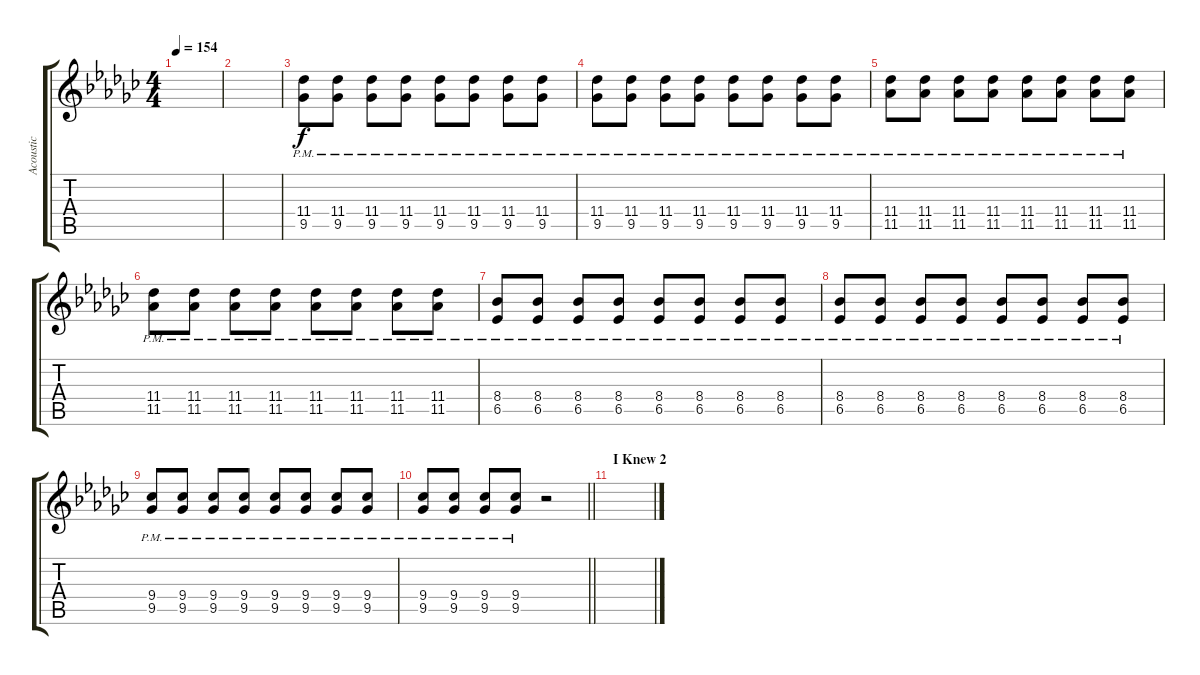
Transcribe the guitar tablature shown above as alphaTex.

\track ("Acoustic" "Acoustic") {instrument acousticguitarnylon}
\staff {score tabs}
\tuning (E4 B3 G3 D3 A2 E2) {hide}
\ts (4 4)
\tempo 154
\clef g2
\ks gb
|
|
(11.4{pm} 9.5{pm}).8 (11.4{pm} 9.5{pm}).8 (11.4{pm} 9.5{pm}).8 (11.4{pm} 9.5{pm}).8 (11.4{pm} 9.5{pm}).8 (11.4{pm} 9.5{pm}).8 (11.4{pm} 9.5{pm}).8 (11.4{pm} 9.5{pm}).8 |
(11.4{pm} 9.5{pm}).8 (11.4{pm} 9.5{pm}).8 (11.4{pm} 9.5{pm}).8 (11.4{pm} 9.5{pm}).8 (11.4{pm} 9.5{pm}).8 (11.4{pm} 9.5{pm}).8 (11.4{pm} 9.5{pm}).8 (11.4{pm} 9.5{pm}).8 |
(11.4{pm} 11.5{pm}).8 (11.4{pm} 11.5{pm}).8 (11.4{pm} 11.5{pm}).8 (11.4{pm} 11.5{pm}).8 (11.4{pm} 11.5{pm}).8 (11.4{pm} 11.5{pm}).8 (11.4{pm} 11.5{pm}).8 (11.4{pm} 11.5{pm}).8 |
(11.4{pm} 11.5{pm}).8 (11.4{pm} 11.5{pm}).8 (11.4{pm} 11.5{pm}).8 (11.4{pm} 11.5{pm}).8 (11.4{pm} 11.5{pm}).8 (11.4{pm} 11.5{pm}).8 (11.4{pm} 11.5{pm}).8 (11.4{pm} 11.5{pm}).8 |
(8.4{pm} 6.5).8 (8.4{pm} 6.5).8 (8.4{pm} 6.5).8 (8.4{pm} 6.5).8 (8.4{pm} 6.5).8 (8.4{pm} 6.5).8 (8.4{pm} 6.5).8 (8.4{pm} 6.5).8 |
(8.4{pm} 6.5).8 (8.4{pm} 6.5).8 (8.4{pm} 6.5).8 (8.4{pm} 6.5).8 (8.4{pm} 6.5).8 (8.4{pm} 6.5).8 (8.4{pm} 6.5).8 (8.4{pm} 6.5).8 |
(9.4{pm} 9.5{pm}).8 (9.4{pm} 9.5{pm}).8 (9.4{pm} 9.5{pm}).8 (9.4{pm} 9.5{pm}).8 (9.4{pm} 9.5{pm}).8 (9.4{pm} 9.5{pm}).8 (9.4{pm} 9.5{pm}).8 (9.4{pm} 9.5{pm}).8 |
\barLineRight lightlight
(9.4{pm} 9.5{pm}).8 (9.4{pm} 9.5{pm}).8 (9.4{pm} 9.5{pm}).8 (9.4{pm} 9.5{pm}).8 r.2 |
\section ("" "I Knew 2")
